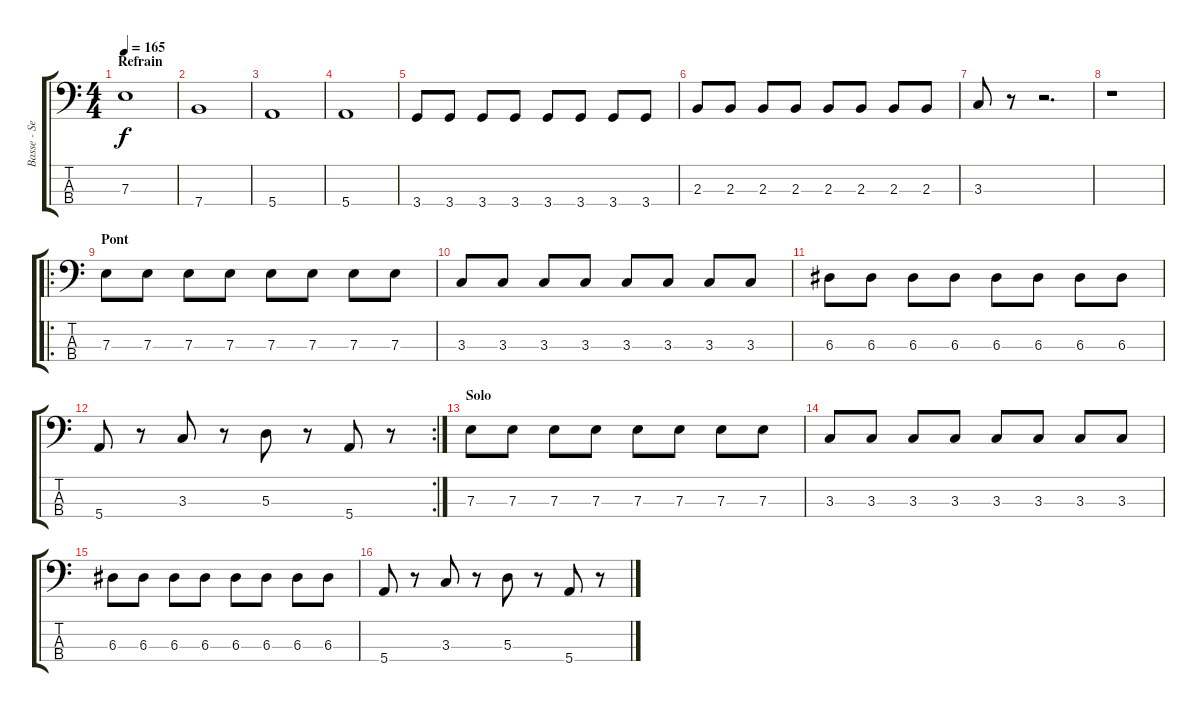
\track ("Basse - Seb" "Basse - Se") {instrument electricbassfinger}
\staff {score tabs}
\tuning (G2 D2 A1 E1) {hide}
\ts (4 4)
\section ("" "Refrain")
\tempo 165
\clef f4
\ks c
7.3.1{dy f} |
7.4.1 |
5.4.1 |
5.4.1 |
3.4.8 3.4.8 3.4.8 3.4.8 3.4.8 3.4.8 3.4.8 3.4.8 |
2.3.8 2.3.8 2.3.8 2.3.8 2.3.8 2.3.8 2.3.8 2.3.8 |
3.3.8 r.8 r.2{d} |
r.1 |
\ro
\section ("" "Pont")
7.3.8 7.3.8 7.3.8 7.3.8 7.3.8 7.3.8 7.3.8 7.3.8 |
3.3.8 3.3.8 3.3.8 3.3.8 3.3.8 3.3.8 3.3.8 3.3.8 |
6.3.8 6.3.8 6.3.8 6.3.8 6.3.8 6.3.8 6.3.8 6.3.8 |
\rc 2
5.4.8 r.8 3.3.8 r.8 5.3.8 r.8 5.4.8 r.8 |
\section ("" "Solo")
7.3.8 7.3.8 7.3.8 7.3.8 7.3.8 7.3.8 7.3.8 7.3.8 |
3.3.8 3.3.8 3.3.8 3.3.8 3.3.8 3.3.8 3.3.8 3.3.8 |
6.3.8 6.3.8 6.3.8 6.3.8 6.3.8 6.3.8 6.3.8 6.3.8 |
5.4.8 r.8 3.3.8 r.8 5.3.8 r.8 5.4.8 r.8
